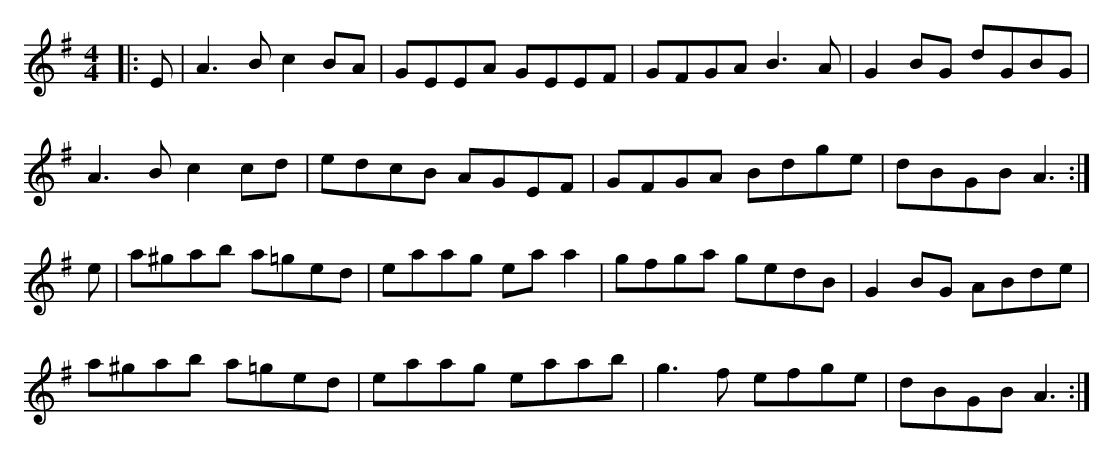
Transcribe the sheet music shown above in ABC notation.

X:1
M:4/4
K:Ador
|:E|A3 B c2 BA|GEEA GEEF|GFGA B3 A|G2 BG dGBG|
A3 B c2 cd|edcB AGEF|GFGA Bdge|dBGB A3:|
e|a^gab a=ged|eaag eaa2|gfga gedB|G2 BG ABde|
a^gab a=ged|eaag eaab|g3 f efge|dBGB A3:|
